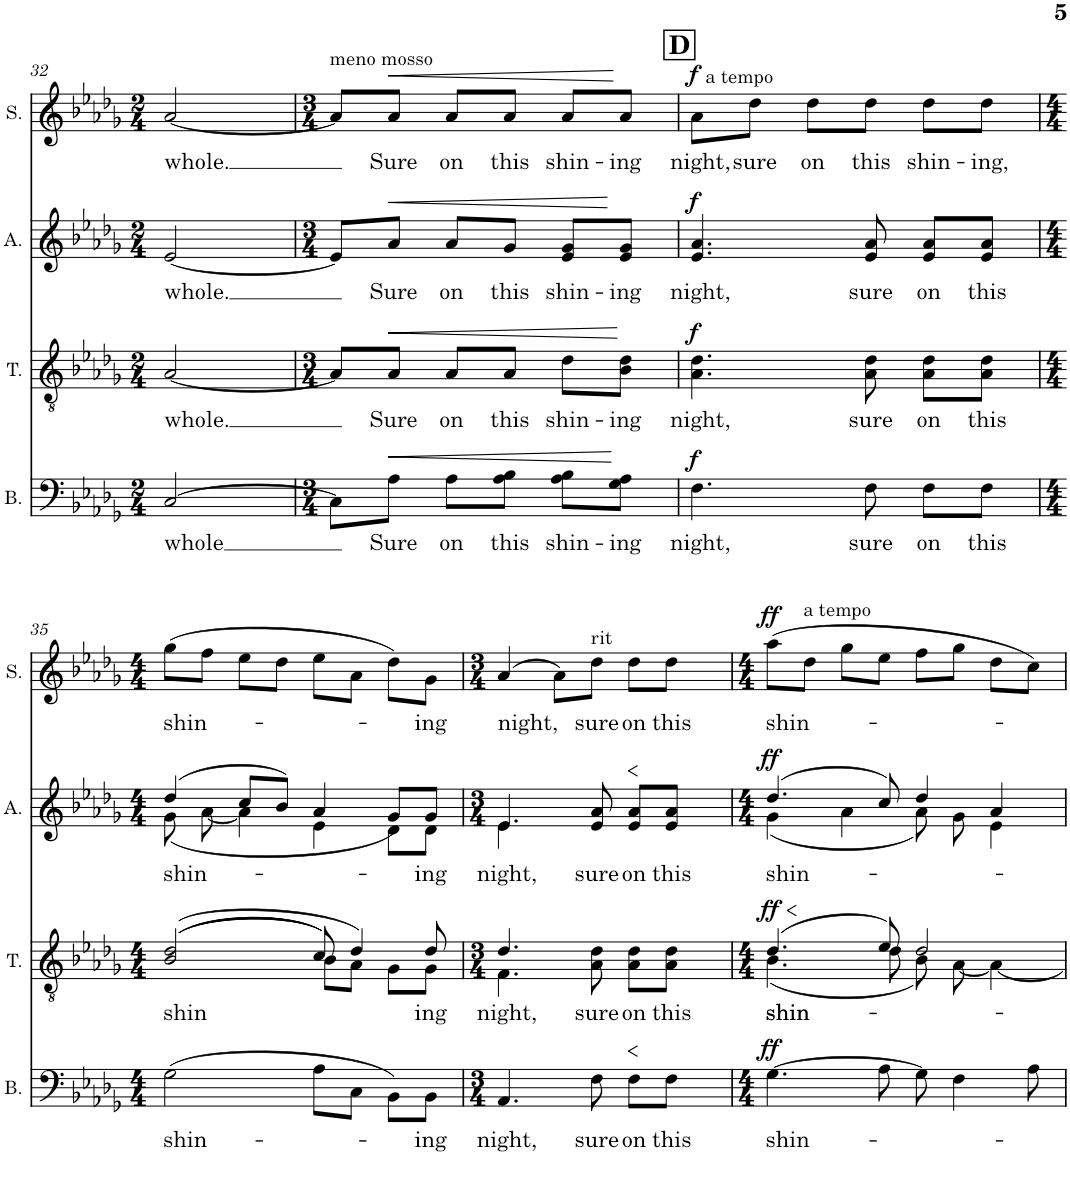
**kern	**text	**dynam	**kern	**text	**dynam	**kern	**text	**dynam	**kern	**text	**dynam
*part4	*part4	*part4	*part3	*part3	*part3	*part2	*part2	*part2	*part1	*part1	*part1
*staff4	*staff4	*staff4	*staff3	*staff3	*staff3	*staff2	*staff2	*staff2	*staff1	*staff1	*staff1
*I"Basso	*	*	*I"Tenore	*	*	*I"Contralto	*	*	*I"Soprano	*	*
*I'B.	*	*	*I'T.	*	*	*	*	*	*I'S.	*	*
!!LO:PB:g=z
*clefF4	*	*	*clefGv2	*	*	*clefG2	*	*	*clefG2	*	*
*k[b-e-a-d-g-]	*	*	*k[b-e-a-d-g-]	*	*	*k[b-e-a-d-g-]	*	*	*k[b-e-a-d-g-]	*	*
*M2/4	*	*	*M2/4	*	*	*M2/4	*	*	*M2/4	*	*
=32	=32	=32	=32	=32	=32	=32	=32	=32	=32	=32	=32
!	!LO:LY:b	!	!	!LO:LY:b	!	!	!LO:LY:b	!	!	!LO:LY:b	!
[2C/	whole	.	[2A-/	whole.	.	[2e-/	whole.	.	[2a-/	whole.	.
=33	=33	=33	=33	=33	=33	=33	=33	=33	=33	=33	=33
*M3/4	*	*	*M3/4	*	*	*M3/4	*	*	*M3/4	*	*
!	!	!	!	!	!	!	!	!	!LO:TX:a:t=meno mosso	!	!
8C\L]	.	.	8A-/L]	.	.	8e-/L]	.	.	8a-/L]	.	.
!	!LO:LY:b	!LO:HP:b	!	!LO:LY:b	!LO:HP:b	!	!LO:LY:b	!LO:HP:b	!	!LO:LY:b	!LO:HP:b
8A-\J	Sure	<	8A-/J	Sure	<	8a-/J	Sure	<	8a-/J	Sure	<
!	!LO:LY:b	!	!	!LO:LY:b	!	!	!LO:LY:b	!	!	!LO:LY:b	!
8A-\L	on	.	8A-/L	on	.	8a-/L	on	.	8a-/L	on	.
!	!LO:LY:b	!	!	!LO:LY:b	!	!	!LO:LY:b	!	!	!LO:LY:b	!
8A-\ 8B-\J	this	.	8A-/J	this	.	8g-/J	this	.	8a-/J	this	.
!	!LO:LY:b	!	!	!LO:LY:b	!	!	!LO:LY:b	!	!	!LO:LY:b	!
8A-\ 8B-\L	shin-	.	8d-\L	shin-	.	8e-/ 8g-/L	shin-	.	8a-/L	shin-	.
!	!LO:LY:b	!	!	!LO:LY:b	!	!	!LO:LY:b	!	!	!LO:LY:b	!
8G-\ 8A-\J	-ing	.	8B-\ 8d-\J	-ing	.	8e-/ 8g-/J	-ing	[	8a-/J	-ing	[
!!LO:REH:place=s1:a:B:cj:fs=14:t=D
=34	=34	=34	=34	=34	=34	=34	=34	=34	=34	=34	=34
!	!LO:LY:b	!LO:DY:a	!	!LO:LY:b	!LO:DY:a	!	!LO:LY:b	!LO:DY:a	!	!LO:LY:b	!LO:DY:a
4.F\	night,	f	4.A-\ 4.d-\	night,	f	4.e-/ 4.a-/	night,	f	8a-\L	night,	f
!	!	!	!	!	!	!	!	!	!LO:TX:a:t=a tempo	!	!
!	!	!	!	!	!	!	!	!	!	!LO:LY:b	!
.	.	.	.	.	.	.	.	.	8dd-\J	sure	.
!	!	!	!	!	!	!	!	!	!	!LO:LY:b	!
.	.	.	.	.	.	.	.	.	8dd-\L	on	.
!	!LO:LY:b	!	!	!LO:LY:b	!	!	!LO:LY:b	!	!	!LO:LY:b	!
8F\	sure	.	8A-\ 8d-\	sure	.	8e-/ 8a-/	sure	.	8dd-\J	this	.
!	!LO:LY:b	!	!	!LO:LY:b	!	!	!LO:LY:b	!	!	!LO:LY:b	!
8F\L	on	.	8A-\ 8d-\L	on	.	8e-/ 8a-/L	on	.	8dd-\L	shin-	.
!	!LO:LY:b	!	!	!LO:LY:b	!	!	!LO:LY:b	!	!	!LO:LY:b	!
8F\J	this	.	8A-\ 8d-\J	this	.	8e-/ 8a-/J	this	.	8dd-\J	-ing,	.
!!LO:LB:g=z
=35	=35	=35	=35	=35	=35	=35	=35	=35	=35	=35	=35
*M4/4	*	*	*M4/4	*	*	*M4/4	*	*	*M4/4	*	*
!	!LO:LY:b	!	!	!LO:LY:b	!	!	!LO:LY:b	!	!	!LO:LY:b	!
*	*	*	*^	*	*	*^	*	*	*	*	*
(2G-\	shin-	.	(((>2B-/ 2d-/	2ryy	shin-	.	(4dd-/	(8g-\	shin-	.	(8gg-\L	shin-	.
.	.	.	.	.	.	.	.	[8a-\	.	.	8ff\J	.	.
.	.	.	.	.	.	.	8cc/L	4a-\]	.	.	8ee-\L	.	.
.	.	.	.	.	.	.	8b-/J)	.	.	.	8dd-\J	.	.
8A-\L	.	.	8c/))	8B-\L	.	.	4a-/	4e-\	.	.	8ee-\L	.	.
8C\J	.	.	4d-/)	8A-\J	.	.	.	.	.	.	8a-\J	.	.
8BB-\L)	.	.	.	8G-\L	.	.	(8g-/L	8d-\L	.	.	8dd-\L)	.	.
!	!LO:LY:b	!	!	!	!LO:LY:b	!	!	!	!LO:LY:b	!	!	!LO:LY:b	!
8BB-\J	-ing	.	8d-/	8G-\J	ing	.	8g-/J	8d-\J	-ing	.	8g-\J	-ing	.
=36	=36	=36	=36	=36	=36	=36	=36	=36	=36	=36	=36	=36	=36
*M3/4	*	*	*M3/4	*	*	*	*M3/4	*	*	*	*M3/4	*	*
!	!LO:LY:b	!	!	!	!LO:LY:b	!	!	!	!LO:LY:b	!	!	!LO:LY:b	!
4.AA-/	night,	.	4.d-/	4.F\	night,	.	4.e-/	4.e-\	night,	.	(4a-/	night,	.
.	.	.	.	.	.	.	.	.	.	.	8a-\L)	.	.
!	!	!	!	!	!	!	!	!	!	!	!LO:TX:a:t=rit	!	!
!	!LO:LY:b	!	!	!	!LO:LY:b	!	!	!	!LO:LY:b	!	!	!LO:LY:b	!
8F\	sure	.	8A-\ 8d-\	4ryy	sure	.	8e-/ 8a-/	4ryy	sure	.	8dd-\J	sure	.
!	!LO:LY:b	!	!	!	!LO:LY:b	!	!	!	!LO:LY:b	!	!	!LO:LY:b	!
8F\L	on	[	8A-\ 8d-\L	.	on	.	8e-/ 8a-/L	.	on	.	8dd-\L	on	.
!	!LO:LY:b	!	!	!	!LO:LY:b	!	!	!	!LO:LY:b	!	!	!LO:LY:b	!
8F\J	this	.	8A-\ 8d-\J	8ryy	this	.	8e-/ 8a-/J	8ryy	this	.	8dd-\J	this	.
16ryy	.	.	16ryy	16ryy	.	.	16ryy	16ryy	.	.	16ryy	.	.
64ryy	.	.	64ryy	64ryy	.	.	64ryy	64ryy	.	.	64ryy	.	.
*	*	*	*v	*v	*	*	*	*	*	*	*	*	*
*	*	*	*	*	*	*v	*v	*	*	*	*	*
.	.	.	.	.	[	.	.	.	.	.	.
=37	=37	=37	=37	=37	=37	=37	=37	=37	=37	=37	=37
*M4/4	*	*	*M4/4	*	*	*M4/4	*	*	*M4/4	*	*
!	!LO:LY:b	!	!	!LO:LY:b	!	!	!	!	!	!	!
*	*	*	*^	*	*	*	*	*	*	*	*
!	!	!LO:DY:a	!	!	!LO:LY:b	!LO:DY:a	!	!LO:LY:b	!LO:DY:a	!	!LO:LY:b	!LO:DY:a
*	*	*	*	*	*	*	*^	*	*	*	*	*
[>4.G-\	shin-	ff	(4.d-/	(4.B-\	shin-	ff	4.dd-/	(4g-\	shin-	ff	(8aa-\L	shin-	ff
!	!	!	!	!	!	!	!	!	!	!	!LO:TX:a:t=a tempo	!	!
.	.	.	.	.	.	.	.	.	.	.	8dd-\J	.	.
.	.	.	.	.	.	.	.	4a-\	.	.	8gg-\L	.	.
8A-\	.	.	8e-/)	8d-\	.	.	8cc/)	.	.	.	8ee-\J	.	.
8G-\]	.	.	2d-/	8B-\)	.	.	4dd-/	8a-\)	.	.	8ff\L	.	.
4F\	.	.	.	[8A-\	.	.	.	8g-\	.	.	8gg-\J	.	.
.	.	.	.	4A-\_	.	.	4a-/	4e-\	.	.	8dd-\L	.	.
8A-\	.	.	.	.	.	.	.	.	.	.	8cc\J)	.	.
*	*	*	*v	*v	*	*	*	*	*	*	*	*	*
*	*	*	*	*	*	*v	*v	*	*	*	*	*
=	=	=	=	=	=	=	=	=	=	=	=
*-	*-	*-	*-	*-	*-	*-	*-	*-	*-	*-	*-
